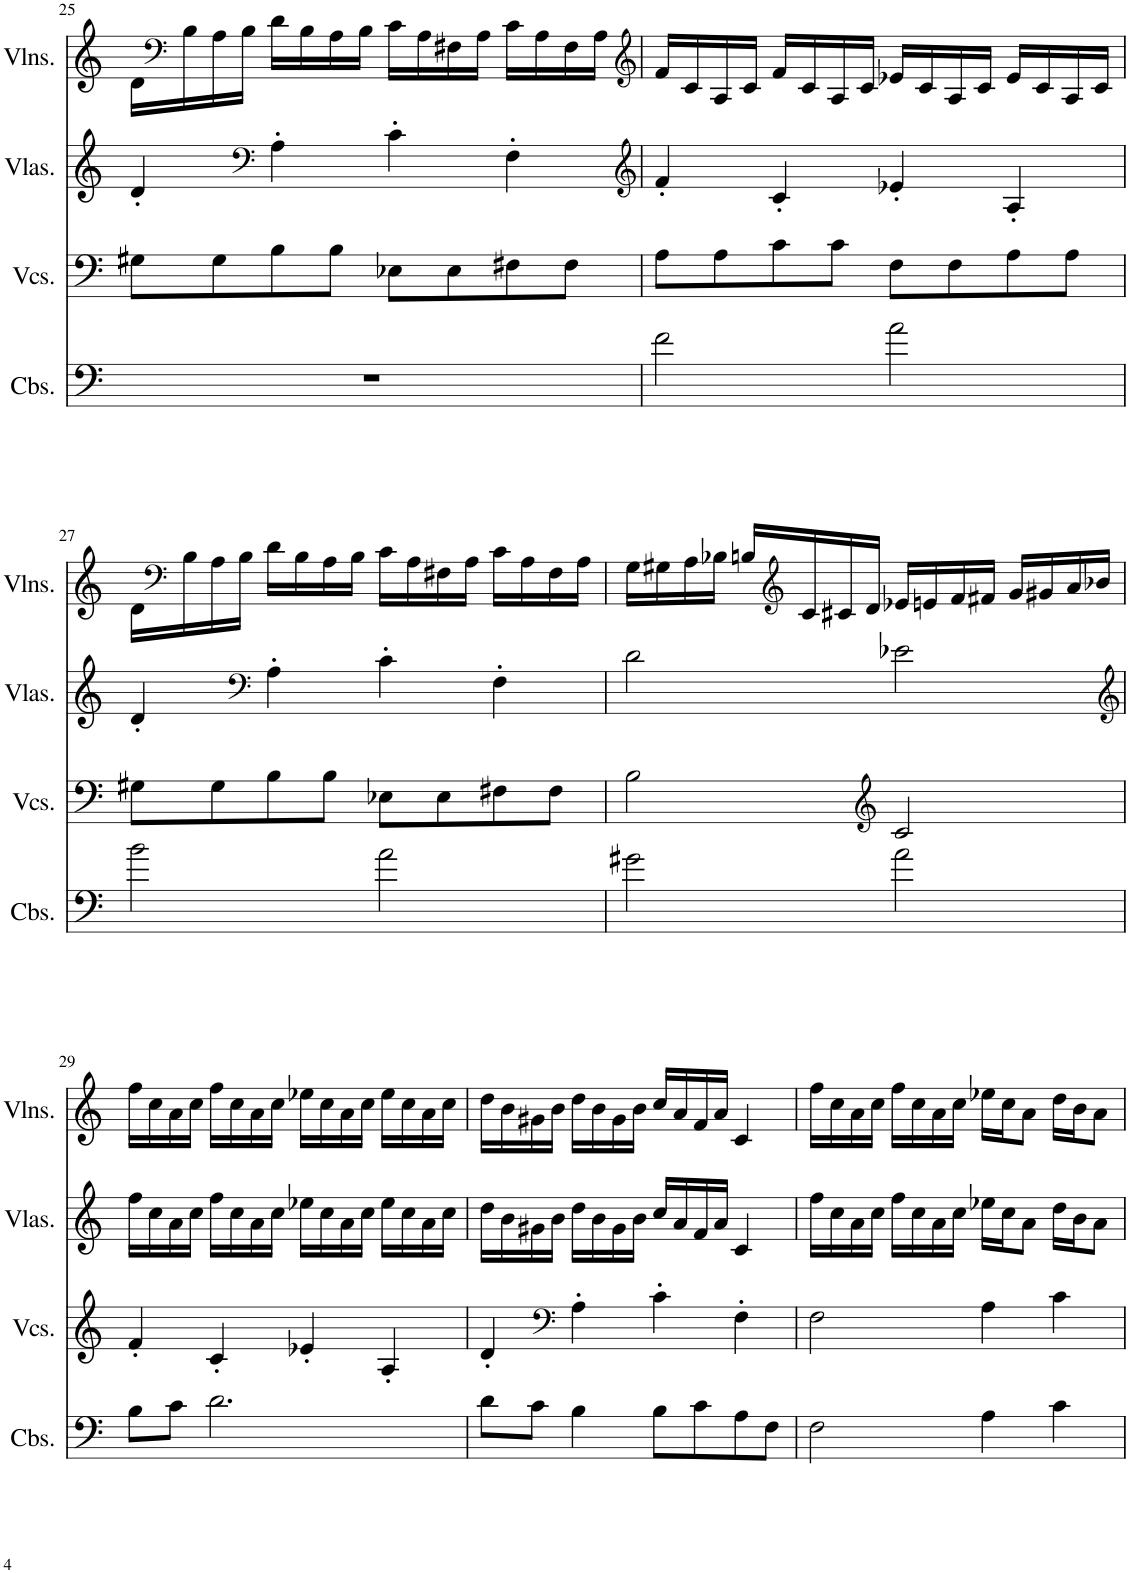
**kern	**kern	**kern	**kern
*part4	*part3	*part2	*part1
*staff4	*staff3	*staff2	*staff1
*I"Contrabasses	*I"Violoncellos	*I"Violas	*I"Violins
*I'Cbs.	*I'Vcs.	*I'Vlas.	*I'Vlns.
!!LO:PB:g=z
*clefF4	*clefF4	*clefG2	*clefG2
*Trd7c12	*	*	*
*k[]	*k[]	*k[]	*k[]
*M4/4	*M4/4	*M4/4	*M4/4
=25	=25	=25	=25
1r	8G#X\L	4d'/	16d\LL
*	*	*	*clefF4
.	.	.	16B\
.	8G#\	.	16A\
.	.	.	16B\JJ
*	*	*clefF4	*
.	8B\	4A'\	16d\LL
.	.	.	16B\
.	8B\J	.	16A\
.	.	.	16B\JJ
.	8E-X\L	4c'\	16c\LL
.	.	.	16A\
.	8E-\	.	16F#X\
.	.	.	16A\JJ
.	8F#X\	4F'\	16c\LL
.	.	.	16A\
.	8F#\J	.	16F#\
.	.	.	16A\JJ
=26	=26	=26	=26
*	*	*clefG2	*clefG2
2f\	8A\L	4f'/	16f/LL
.	.	.	16c/
.	8A\	.	16A/
.	.	.	16c/JJ
.	8c\	4c'/	16f/LL
.	.	.	16c/
.	8c\J	.	16A/
.	.	.	16c/JJ
2a\	8F\L	4e-X'/	16e-X/LL
.	.	.	16c/
.	8F\	.	16A/
.	.	.	16c/JJ
.	8A\	4A'/	16e-/LL
.	.	.	16c/
.	8A\J	.	16A/
.	.	.	16c/JJ
!!LO:LB:g=z
=27	=27	=27	=27
2b\	8G#X\L	4d'/	16d\LL
*	*	*	*clefF4
.	.	.	16B\
.	8G#\	.	16A\
.	.	.	16B\JJ
*	*	*clefF4	*
.	8B\	4A'\	16d\LL
.	.	.	16B\
.	8B\J	.	16A\
.	.	.	16B\JJ
2a\	8E-X\L	4c'\	16c\LL
.	.	.	16A\
.	8E-\	.	16F#X\
.	.	.	16A\JJ
.	8F#X\	4F'\	16c\LL
.	.	.	16A\
.	8F#\J	.	16F#\
.	.	.	16A\JJ
=28	=28	=28	=28
2g#X\	2B\	2d\	16G\LL
.	.	.	16G#X\
.	.	.	16A\
.	.	.	16B-X\JJ
.	.	.	16Bn/LL
*	*	*	*clefG2
.	.	.	16c/
.	.	.	16c#X/
.	.	.	16d/JJ
*	*clefG2	*	*
2a\	2c/	2e-X\	16e-X/LL
.	.	.	16en/
.	.	.	16f/
.	.	.	16f#X/JJ
.	.	.	16g/LL
.	.	.	16g#X/
.	.	.	16a/
.	.	.	16b-X/JJ
!!LO:LB:g=z
=29	=29	=29	=29
*	*	*clefG2	*
8B\L	4f'/	16ff\LL	16ff\LL
.	.	16cc\	16cc\
8c\J	.	16a\	16a\
.	.	16cc\JJ	16cc\JJ
2.d\	4c'/	16ff\LL	16ff\LL
.	.	16cc\	16cc\
.	.	16a\	16a\
.	.	16cc\JJ	16cc\JJ
.	4e-X'/	16ee-X\LL	16ee-X\LL
.	.	16cc\	16cc\
.	.	16a\	16a\
.	.	16cc\JJ	16cc\JJ
.	4A'/	16ee-\LL	16ee-\LL
.	.	16cc\	16cc\
.	.	16a\	16a\
.	.	16cc\JJ	16cc\JJ
=30	=30	=30	=30
8d\L	4d'/	16dd\LL	16dd\LL
.	.	16b\	16b\
8c\J	.	16g#X\	16g#X\
.	.	16b\JJ	16b\JJ
*	*clefF4	*	*
4B\	4A'\	16dd\LL	16dd\LL
.	.	16b\	16b\
.	.	16g#\	16g#\
.	.	16b\JJ	16b\JJ
8B\L	4c'\	16cc/LL	16cc/LL
.	.	16a/	16a/
8c\	.	16f/	16f/
.	.	16a/JJ	16a/JJ
8A\	4F'\	4c/	4c/
8F\J	.	.	.
=31	=31	=31	=31
2F\	2F\	16ff\LL	16ff\LL
.	.	16cc\	16cc\
.	.	16a\	16a\
.	.	16cc\JJ	16cc\JJ
.	.	16ff\LL	16ff\LL
.	.	16cc\	16cc\
.	.	16a\	16a\
.	.	16cc\JJ	16cc\JJ
4A\	4A\	16ee-X\LL	16ee-X\LL
.	.	16cc\J	16cc\J
.	.	8a\J	8a\J
4c\	4c\	16dd\LL	16dd\LL
.	.	16b\J	16b\J
.	.	8a\J	8a\J
=	=	=	=
*-	*-	*-	*-
